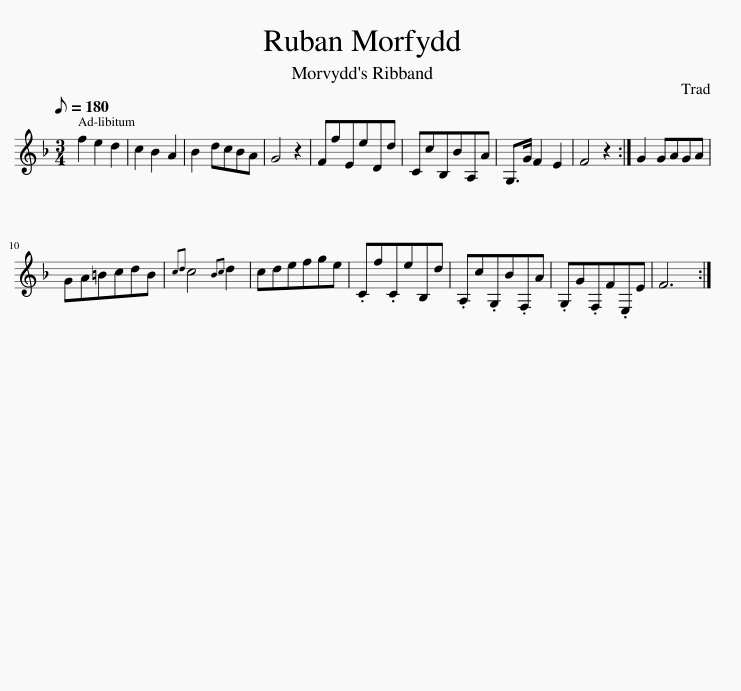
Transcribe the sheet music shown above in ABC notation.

X:1
L:1/8
Q:1/8=180
M:3/4
I:linebreak $
K:F
V:1 treble
V:1
 f2 e2 d2 | c2 B2 A2 | B2 dcBA | G4 z2 | FfEeDd | %5
 CcB,BA,A | G,>G F2 E2 | F4 z2 :| G2 GAGA |$ GA=BcdB | %10
{cd} c4{Bc} d2 | cdefge | .Cf.CeB,d | .A,c.G,B.F,A | .G,G.F,F.E,E | %15
 F6 :| %16
